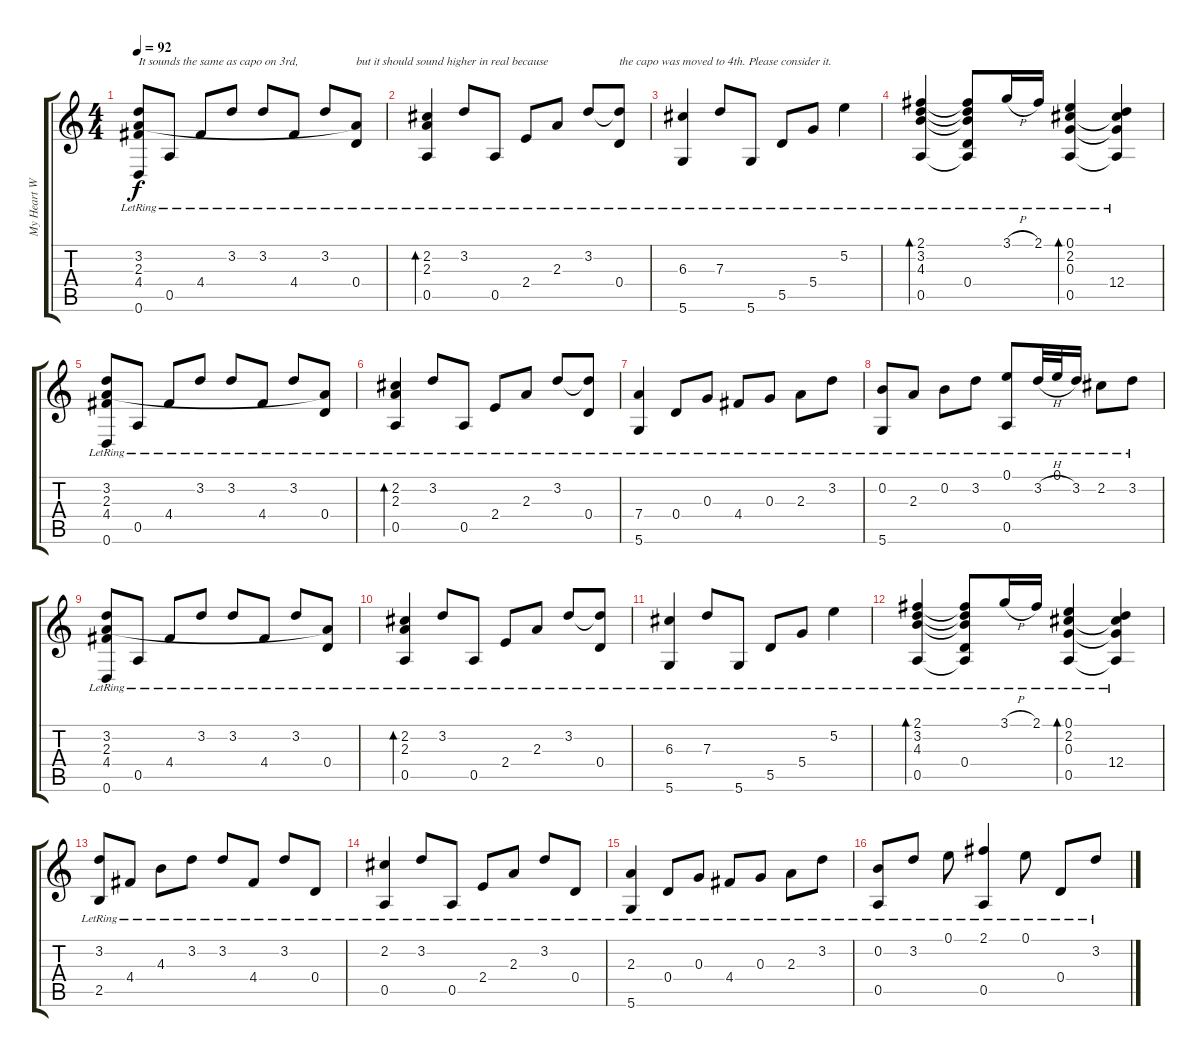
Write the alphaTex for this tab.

\track ("My Heart Will Go On" "My Heart W") {instrument acousticguitarsteel}
\staff {score tabs}
\tuning (E4 B3 G3 D3 A2 D2) {hide}
\ts (4 4)
\tempo 92
\clef g2
\ks c
(3.2{lr} 2.3{lr} 4.4{lr} 0.6{lr}).8{txt "It sounds the same as capo on 3rd," dy f} 0.5{lr}.8 4.4{lr}.8 3.2{lr}.8 3.2{lr}.8 4.4{lr}.8 3.2{lr}.8 (2.3{t} 0.4{lr}).8{txt "but it should sound higher in real because"} |
(2.2{lr} 2.3{lr} 0.5{lr}).4{bd 480} 3.2{lr}.8 0.5{lr}.8 2.4{lr}.8 2.3{lr}.8 3.2{lr}.8 (3.2{t} 0.4{lr}).8{txt "the capo was moved to 4th. Please consider it."} |
(6.3{lr} 5.6{lr}).4 7.3{lr}.8 5.6{lr}.8 5.5{lr}.8 5.4{lr}.8 5.2{lr}.4 |
(2.1{lr} 3.2{lr} 4.3{lr} 0.5{lr}).4{bd 240} (2.1{t} 3.2{t} 4.3{t} 0.4{lr} 0.5{t}).8 3.1{h lr}.16 2.1{lr}.16 (0.1{lr} 2.2{lr} 0.3{lr} 0.5{lr}).4{bd 240} (2.2{t} 0.3{t} 12.4{lr} 0.5{t}).4 |
(3.2{lr} 2.3{lr} 4.4{lr} 0.6{lr}).8 0.5{lr}.8 4.4{lr}.8 3.2{lr}.8 3.2{lr}.8 4.4{lr}.8 3.2{lr}.8 (2.3{t} 0.4{lr}).8 |
(2.2{lr} 2.3{lr} 0.5{lr}).4{bd 480} 3.2{lr}.8 0.5{lr}.8 2.4{lr}.8 2.3{lr}.8 3.2{lr}.8 (3.2{t} 0.4{lr}).8 |
(7.4{lr} 5.6{lr}).4 0.4{lr}.8 0.3{lr}.8 4.4{lr}.8 0.3{lr}.8 2.3{lr}.8 3.2{lr}.8 |
(0.2{lr} 5.6{lr}).8 2.3{lr}.8 0.2{lr}.8 3.2{lr}.8 (0.1{lr} 0.5{lr}).8 3.2{h lr}.32 0.1{lr}.32 3.2{lr}.16 2.2{lr}.8 3.2{lr}.8 |
(3.2{lr} 2.3{lr} 4.4{lr} 0.6{lr}).8 0.5{lr}.8 4.4{lr}.8 3.2{lr}.8 3.2{lr}.8 4.4{lr}.8 3.2{lr}.8 (2.3{t} 0.4{lr}).8 |
(2.2{lr} 2.3{lr} 0.5{lr}).4{bd 480} 3.2{lr}.8 0.5{lr}.8 2.4{lr}.8 2.3{lr}.8 3.2{lr}.8 (3.2{t} 0.4{lr}).8 |
(6.3{lr} 5.6{lr}).4 7.3{lr}.8 5.6{lr}.8 5.5{lr}.8 5.4{lr}.8 5.2{lr}.4 |
(2.1{lr} 3.2{lr} 4.3{lr} 0.5{lr}).4{bd 240} (2.1{t} 3.2{t} 4.3{t} 0.4{lr} 0.5{t}).8 3.1{h lr}.16 2.1{lr}.16 (0.1{lr} 2.2{lr} 0.3{lr} 0.5{lr}).4{bd 240} (2.2{t} 0.3{t} 12.4{lr} 0.5{t}).4 |
(3.2{lr} 2.5{lr}).8 4.4{lr}.8 4.3{lr}.8 3.2{lr}.8 3.2{lr}.8 4.4{lr}.8 3.2{lr}.8 0.4{lr}.8 |
(2.2 0.5{lr}).4 3.2{lr}.8 0.5{lr}.8 2.4{lr}.8 2.3{lr}.8 3.2{lr}.8 0.4{lr}.8 |
(2.3 5.6{lr}).4 0.4{lr}.8 0.3{lr}.8 4.4{lr}.8 0.3{lr}.8 2.3{lr}.8 3.2{lr}.8 |
(0.2{lr} 0.5{lr}).8 3.2{lr}.8 0.1{lr}.8 (2.1{lr} 0.5{lr}).4 0.1{lr}.8 0.4{lr}.8 3.2{lr}.8
